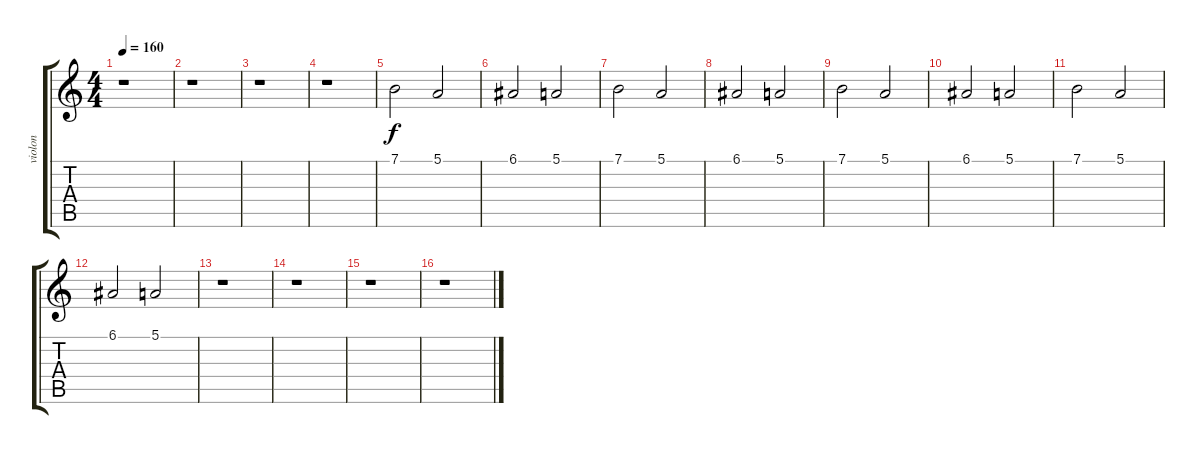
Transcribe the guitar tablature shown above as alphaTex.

\track ("violon" "violon") {instrument viola}
\staff {score tabs}
\tuning (E4 B3 G3 D3 A2 E2) {hide}
\ts (4 4)
\tempo 160
\clef g2
\ks c
r.1{dy f instrument viola} |
r.1 |
r.1 |
r.1 |
7.1.2 5.1.2 |
6.1.2 5.1.2 |
7.1.2 5.1.2 |
6.1.2 5.1.2 |
7.1.2 5.1.2 |
6.1.2 5.1.2 |
7.1.2 5.1.2 |
6.1.2 5.1.2 |
r.1 |
r.1 |
r.1 |
r.1
